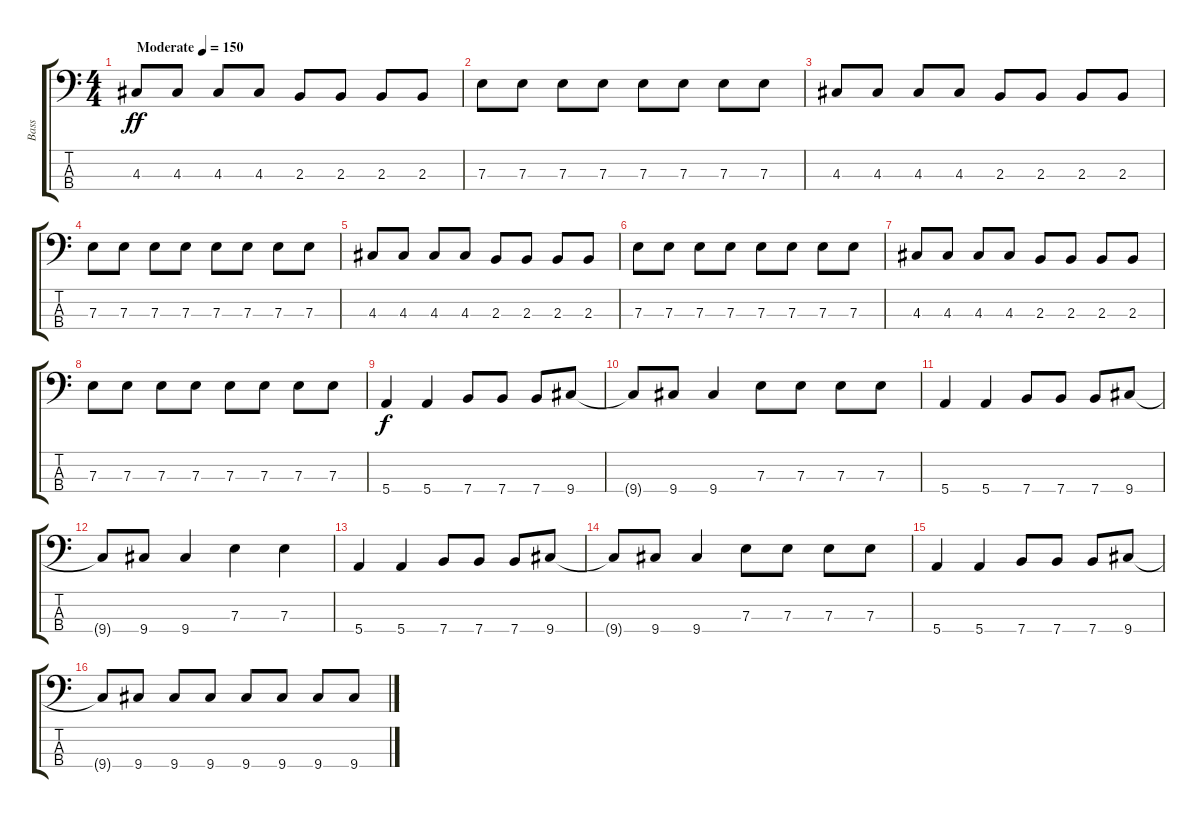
\track ("Bass" "Bass") {instrument electricbassfinger}
\staff {score tabs}
\tuning (G2 D2 A1 E1) {hide}
\ts (4 4)
\tempo (150 "Moderate")
\clef f4
\ks c
4.3.8{dy ff instrument electricbassfinger} 4.3.8 4.3.8 4.3.8 2.3.8 2.3.8 2.3.8 2.3.8 |
7.3.8 7.3.8 7.3.8 7.3.8 7.3.8 7.3.8 7.3.8 7.3.8 |
4.3.8 4.3.8 4.3.8 4.3.8 2.3.8 2.3.8 2.3.8 2.3.8 |
7.3.8 7.3.8 7.3.8 7.3.8 7.3.8 7.3.8 7.3.8 7.3.8 |
4.3.8 4.3.8 4.3.8 4.3.8 2.3.8 2.3.8 2.3.8 2.3.8 |
7.3.8 7.3.8 7.3.8 7.3.8 7.3.8 7.3.8 7.3.8 7.3.8 |
4.3.8 4.3.8 4.3.8 4.3.8 2.3.8 2.3.8 2.3.8 2.3.8 |
7.3.8 7.3.8 7.3.8 7.3.8 7.3.8 7.3.8 7.3.8 7.3.8 |
5.4.4{dy f} 5.4.4 7.4.8 7.4.8 7.4.8 9.4.8 |
9.4{t}.8 9.4.8 9.4.4 7.3.8 7.3.8 7.3.8 7.3.8 |
5.4.4 5.4.4 7.4.8 7.4.8 7.4.8 9.4.8 |
9.4{t}.8 9.4.8 9.4.4 7.3.4 7.3.4 |
5.4.4 5.4.4 7.4.8 7.4.8 7.4.8 9.4.8 |
9.4{t}.8 9.4.8 9.4.4 7.3.8 7.3.8 7.3.8 7.3.8 |
5.4.4 5.4.4 7.4.8 7.4.8 7.4.8 9.4.8 |
9.4{t}.8 9.4.8 9.4.8 9.4.8 9.4.8 9.4.8 9.4.8 9.4.8
